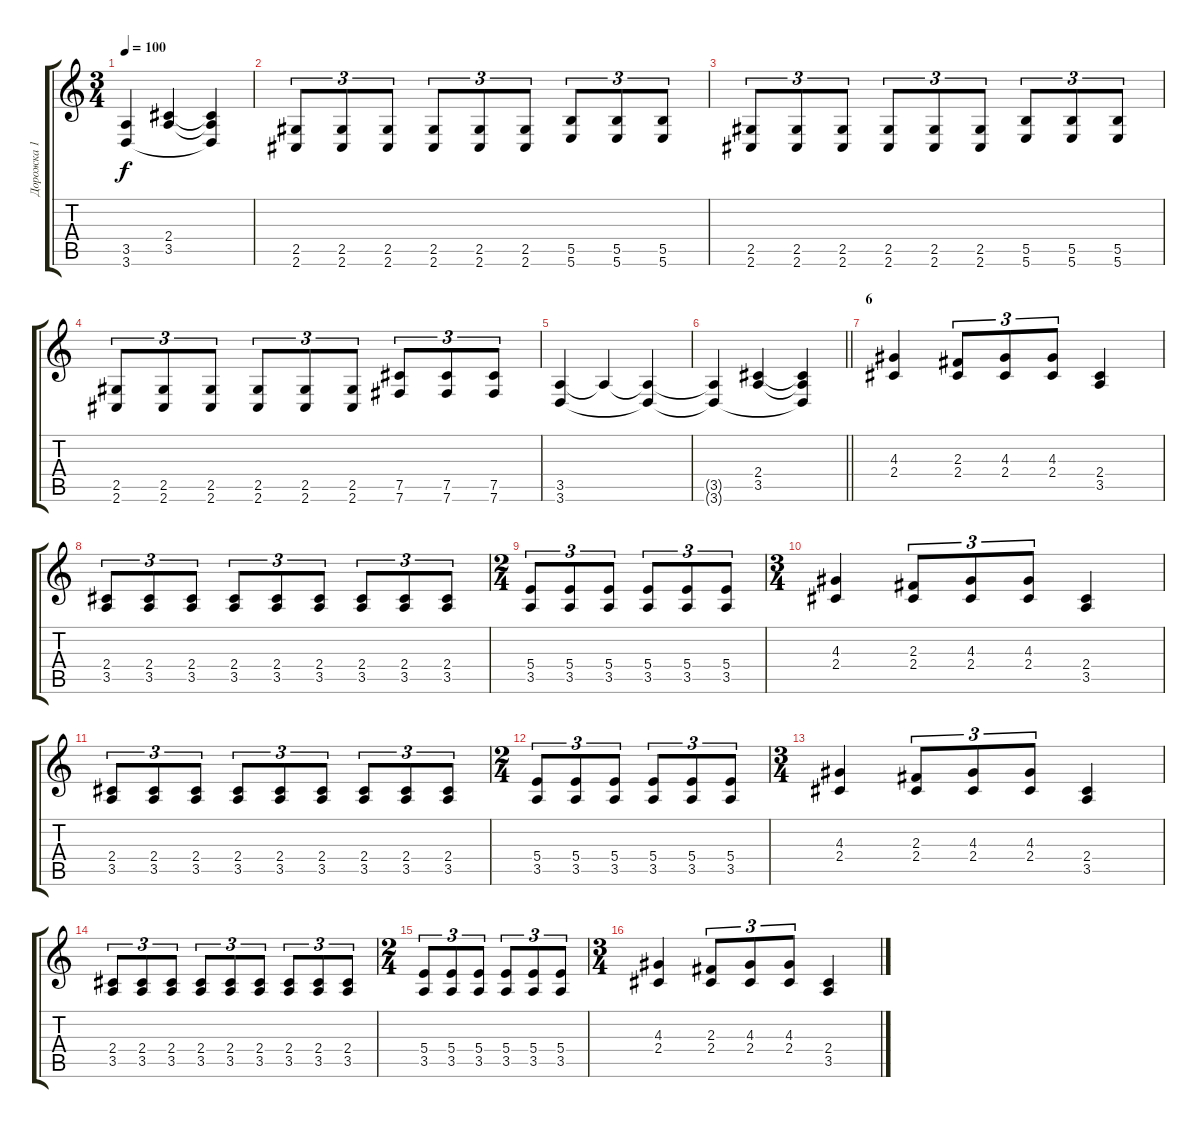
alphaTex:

\track ("Дорожка 1" "Дорожка 1") {instrument distortionguitar}
\staff {score tabs}
\tuning (Db4 Ab3 E3 B2 Gb2 B1) {hide}
\ts (3 4)
\tempo 100
\clef g2
\ks c
(3.5{t} 3.6{t}).4{dy f} (2.4 3.5).4 (2.4{t} 3.5{t} 3.6{t}).4 |
(2.5 2.6).8{tu (3 2)} (2.5 2.6).8{tu (3 2)} (2.5 2.6).8{tu (3 2)} (2.5 2.6).8{tu (3 2)} (2.5 2.6).8{tu (3 2)} (2.5 2.6).8{tu (3 2)} (5.5 5.6).8{tu (3 2)} (5.5 5.6).8{tu (3 2)} (5.5 5.6).8{tu (3 2)} |
(2.5 2.6).8{tu (3 2)} (2.5 2.6).8{tu (3 2)} (2.5 2.6).8{tu (3 2)} (2.5 2.6).8{tu (3 2)} (2.5 2.6).8{tu (3 2)} (2.5 2.6).8{tu (3 2)} (5.5 5.6).8{tu (3 2)} (5.5 5.6).8{tu (3 2)} (5.5 5.6).8{tu (3 2)} |
(2.5 2.6).8{tu (3 2)} (2.5 2.6).8{tu (3 2)} (2.5 2.6).8{tu (3 2)} (2.5 2.6).8{tu (3 2)} (2.5 2.6).8{tu (3 2)} (2.5 2.6).8{tu (3 2)} (7.5 7.6).8{tu (3 2)} (7.5 7.6).8{tu (3 2)} (7.5 7.6).8{tu (3 2)} |
(3.5 3.6).4 3.5{t}.4 (3.5{t} 3.6{t}).4 |
\barLineRight lightlight
(3.5{t} 3.6{t}).4 (2.4 3.5).4 (2.4{t} 3.5{t} 3.6{t}).4 |
\section ("" "6")
(4.3 2.4).4 (2.3 2.4).8{tu (3 2)} (4.3 2.4).8{tu (3 2)} (4.3 2.4).8{tu (3 2)} (2.4 3.5).4 |
(2.4 3.5).8{tu (3 2)} (2.4 3.5).8{tu (3 2)} (2.4 3.5).8{tu (3 2)} (2.4 3.5).8{tu (3 2)} (2.4 3.5).8{tu (3 2)} (2.4 3.5).8{tu (3 2)} (2.4 3.5).8{tu (3 2)} (2.4 3.5).8{tu (3 2)} (2.4 3.5).8{tu (3 2)} |
\ts (2 4)
(5.4 3.5).8{tu (3 2)} (5.4 3.5).8{tu (3 2)} (5.4 3.5).8{tu (3 2)} (5.4 3.5).8{tu (3 2)} (5.4 3.5).8{tu (3 2)} (5.4 3.5).8{tu (3 2)} |
\ts (3 4)
(4.3 2.4).4 (2.3 2.4).8{tu (3 2)} (4.3 2.4).8{tu (3 2)} (4.3 2.4).8{tu (3 2)} (2.4 3.5).4 |
(2.4 3.5).8{tu (3 2)} (2.4 3.5).8{tu (3 2)} (2.4 3.5).8{tu (3 2)} (2.4 3.5).8{tu (3 2)} (2.4 3.5).8{tu (3 2)} (2.4 3.5).8{tu (3 2)} (2.4 3.5).8{tu (3 2)} (2.4 3.5).8{tu (3 2)} (2.4 3.5).8{tu (3 2)} |
\ts (2 4)
(5.4 3.5).8{tu (3 2)} (5.4 3.5).8{tu (3 2)} (5.4 3.5).8{tu (3 2)} (5.4 3.5).8{tu (3 2)} (5.4 3.5).8{tu (3 2)} (5.4 3.5).8{tu (3 2)} |
\ts (3 4)
(4.3 2.4).4 (2.3 2.4).8{tu (3 2)} (4.3 2.4).8{tu (3 2)} (4.3 2.4).8{tu (3 2)} (2.4 3.5).4 |
(2.4 3.5).8{tu (3 2)} (2.4 3.5).8{tu (3 2)} (2.4 3.5).8{tu (3 2)} (2.4 3.5).8{tu (3 2)} (2.4 3.5).8{tu (3 2)} (2.4 3.5).8{tu (3 2)} (2.4 3.5).8{tu (3 2)} (2.4 3.5).8{tu (3 2)} (2.4 3.5).8{tu (3 2)} |
\ts (2 4)
(5.4 3.5).8{tu (3 2)} (5.4 3.5).8{tu (3 2)} (5.4 3.5).8{tu (3 2)} (5.4 3.5).8{tu (3 2)} (5.4 3.5).8{tu (3 2)} (5.4 3.5).8{tu (3 2)} |
\ts (3 4)
(4.3 2.4).4 (2.3 2.4).8{tu (3 2)} (4.3 2.4).8{tu (3 2)} (4.3 2.4).8{tu (3 2)} (2.4 3.5).4
